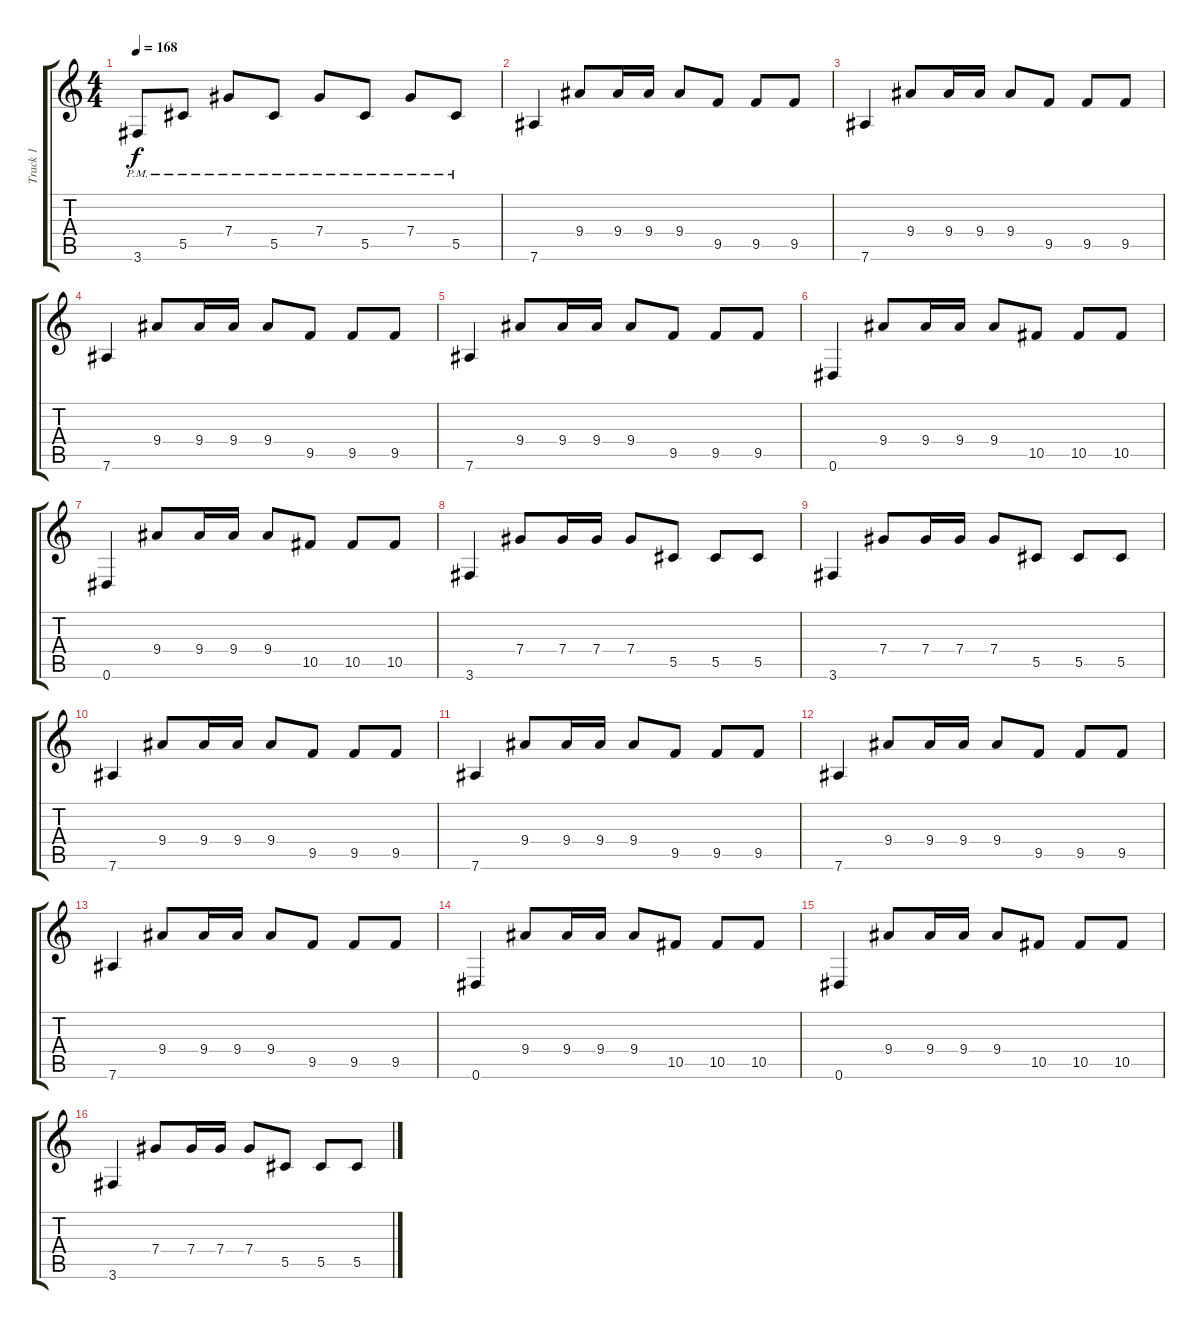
\track ("Track 1" "Track 1") {instrument distortionguitar}
\staff {score tabs}
\tuning (Eb4 Bb3 Gb3 Db3 Ab2 Eb2) {hide}
\ts (4 4)
\tempo 168
\clef g2
\ks c
3.6{pm}.8{dy f} 5.5{pm}.8 7.4{pm}.8 5.5{pm}.8 7.4{pm}.8 5.5{pm}.8 7.4{pm}.8 5.5{pm}.8 |
7.6.4 9.4.8 9.4.16 9.4.16 9.4.8 9.5.8 9.5.8 9.5.8 |
7.6.4 9.4.8 9.4.16 9.4.16 9.4.8 9.5.8 9.5.8 9.5.8 |
7.6.4 9.4.8 9.4.16 9.4.16 9.4.8 9.5.8 9.5.8 9.5.8 |
7.6.4 9.4.8 9.4.16 9.4.16 9.4.8 9.5.8 9.5.8 9.5.8 |
0.6.4 9.4.8 9.4.16 9.4.16 9.4.8 10.5.8 10.5.8 10.5.8 |
0.6.4 9.4.8 9.4.16 9.4.16 9.4.8 10.5.8 10.5.8 10.5.8 |
3.6.4 7.4.8 7.4.16 7.4.16 7.4.8 5.5.8 5.5.8 5.5.8 |
3.6.4 7.4.8 7.4.16 7.4.16 7.4.8 5.5.8 5.5.8 5.5.8 |
7.6.4 9.4.8 9.4.16 9.4.16 9.4.8 9.5.8 9.5.8 9.5.8 |
7.6.4 9.4.8 9.4.16 9.4.16 9.4.8 9.5.8 9.5.8 9.5.8 |
7.6.4 9.4.8 9.4.16 9.4.16 9.4.8 9.5.8 9.5.8 9.5.8 |
7.6.4 9.4.8 9.4.16 9.4.16 9.4.8 9.5.8 9.5.8 9.5.8 |
0.6.4 9.4.8 9.4.16 9.4.16 9.4.8 10.5.8 10.5.8 10.5.8 |
0.6.4 9.4.8 9.4.16 9.4.16 9.4.8 10.5.8 10.5.8 10.5.8 |
3.6.4 7.4.8 7.4.16 7.4.16 7.4.8 5.5.8 5.5.8 5.5.8
